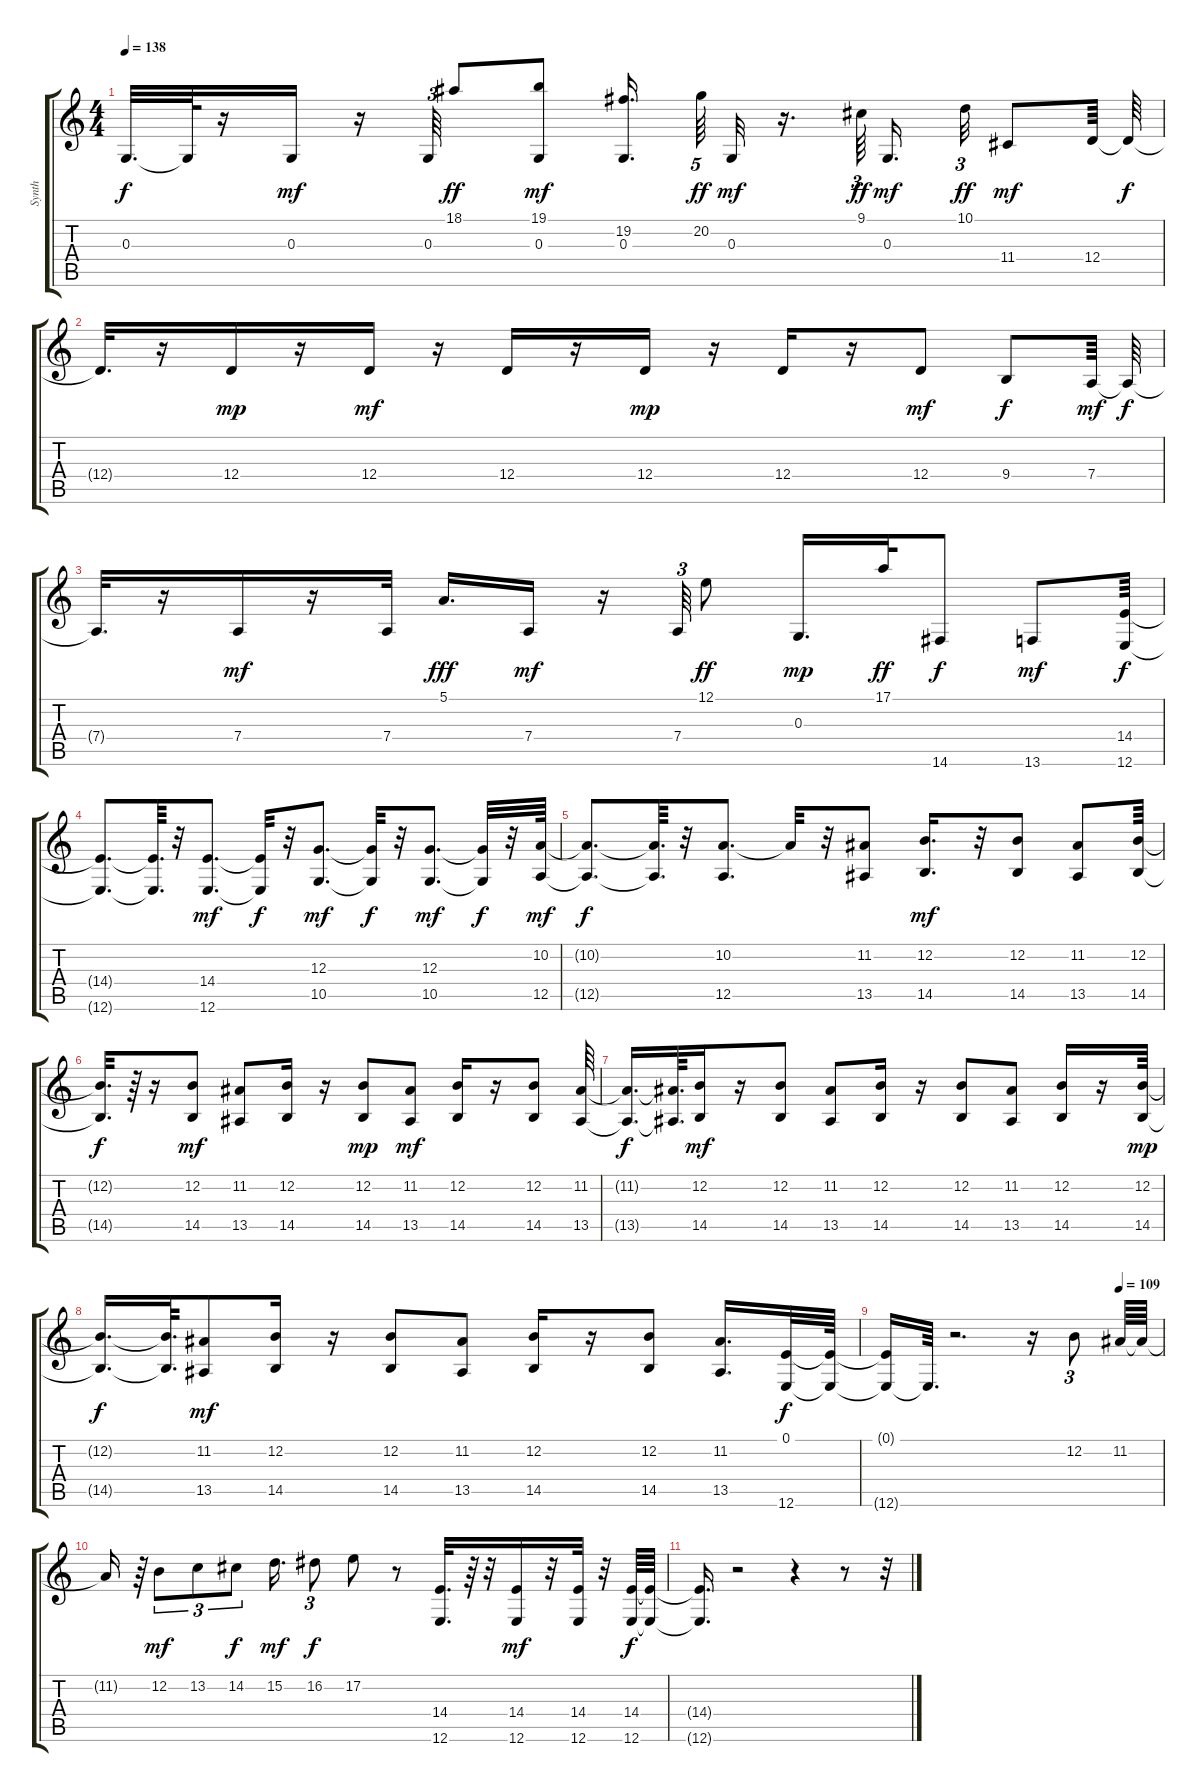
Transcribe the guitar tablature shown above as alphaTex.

\track ("Synth" "Synth") {instrument lead1square}
\staff {score tabs}
\tuning (E4 B3 G3 D3 A2 E2) {hide}
\ts (4 4)
\tempo 138
\clef g2
\ks c
0.3{t}.32{d dy f} 0.3{t}.64 r.16 0.3.16{dy mf} r.16 0.3.64{tu (3 2)} 18.1.8{dy ff} (19.1 0.3).8{dy mf} (19.2 0.3).16{d} 20.2.64{tu (5 4) dy ff} 0.3.32{dy mf} r.16{d} 9.1.64{tu (3 2) dy ff} 0.3.16{d dy mf} 10.1.32{tu (3 2) dy ff} 11.4.8{dy mf} 12.4.64 12.4{t}.64{dy f} |
12.4{t}.32{d} r.16 12.4.16{dy mp} r.16 12.4.16{dy mf} r.16 12.4.16 r.16 12.4.16{dy mp} r.16 12.4.16 r.16 12.4.8{dy mf} 9.4.8{dy f} 7.4.64{dy mf} 7.4{t}.64{dy f} |
7.4{t}.32{d} r.16 7.4.16{dy mf} r.16 7.4.32 5.1.16{d dy fff} 7.4.16{dy mf} r.16 7.4.64{tu (3 2)} 12.1.8{dy ff} 0.3.16{d dy mp} 17.1.32{dy ff} 14.6.8{dy f} 13.6.8{dy mf} (14.4 12.6).64{dy f} |
(14.4{t} 12.6{t}).8{d} (14.4{t} 12.6{t}).64{d} r.32 (14.4 12.6).8{d dy mf} (14.4{t} 12.6{t}).32{dy f} r.32 (12.3 10.5).8{d dy mf} (12.3{t} 10.5{t}).32{dy f} r.32 (12.3 10.5).8{d dy mf} (12.3{t} 10.5{t}).32{dy f} r.32 (10.2 12.5).64{dy mf} |
(10.2{t} 12.5{t}).8{d dy f} (10.2{t} 12.5{t}).64{d} r.32 (10.2 12.5).8{d} 10.2{t}.32 r.32 (11.2 13.5).8 (12.2 14.5).16{d dy mf} r.32 (12.2 14.5).8 (11.2 13.5).8 (12.2 14.5).64 |
(12.2{t} 14.5{t}).32{d dy f} r.64 r.16 (12.2 14.5).8{dy mf} (11.2 13.5).8 (12.2 14.5).16 r.16 (12.2 14.5).8{dy mp} (11.2 13.5).8{dy mf} (12.2 14.5).16 r.16 (12.2 14.5).8 (11.2 13.5).64 |
(11.2{t} 13.5{t}).16{d dy f} (11.2{t} 13.5{t}).64{d} (12.2 14.5).16{dy mf} r.16 (12.2 14.5).8 (11.2 13.5).8 (12.2 14.5).16 r.16 (12.2 14.5).8 (11.2 13.5).8 (12.2 14.5).16 r.16 (12.2 14.5).64{dy mp} |
(12.2{t} 14.5{t}).16{d dy f} (12.2{t} 14.5{t}).64{d} (11.2 13.5).8{dy mf} (12.2 14.5).16 r.16 (12.2 14.5).8 (11.2 13.5).8 (12.2 14.5).16 r.16 (12.2 14.5).8 (11.2 13.5).16{d} (0.1 12.6).32{dy f} (0.1{t} 12.6{t}).64 |
\tempo (109 0.84375)
(0.1{t} 12.6{t}).16 12.6{t}.64{d} r.2{d} r.16 12.2.8{tu (3 2)} 11.2.64 11.2{t}.64 |
11.2{t}.16 r.64 12.2.8{tu (3 2) dy mf} 13.2.8{tu (3 2)} 14.2.8{tu (3 2) dy f} 15.2.16{d dy mf} 16.2.8{tu (3 2) dy f} 17.2.8 r.8 (14.4 12.6).32{d} r.64 r.32 (14.4 12.6).16{dy mf} r.32 (14.4 12.6).32 r.32 (14.4 12.6).64{dy f} (14.4{t} 12.6{t}).64 |
(14.4{t} 12.6{t}).16{d} r.2 r.4 r.8 r.32
